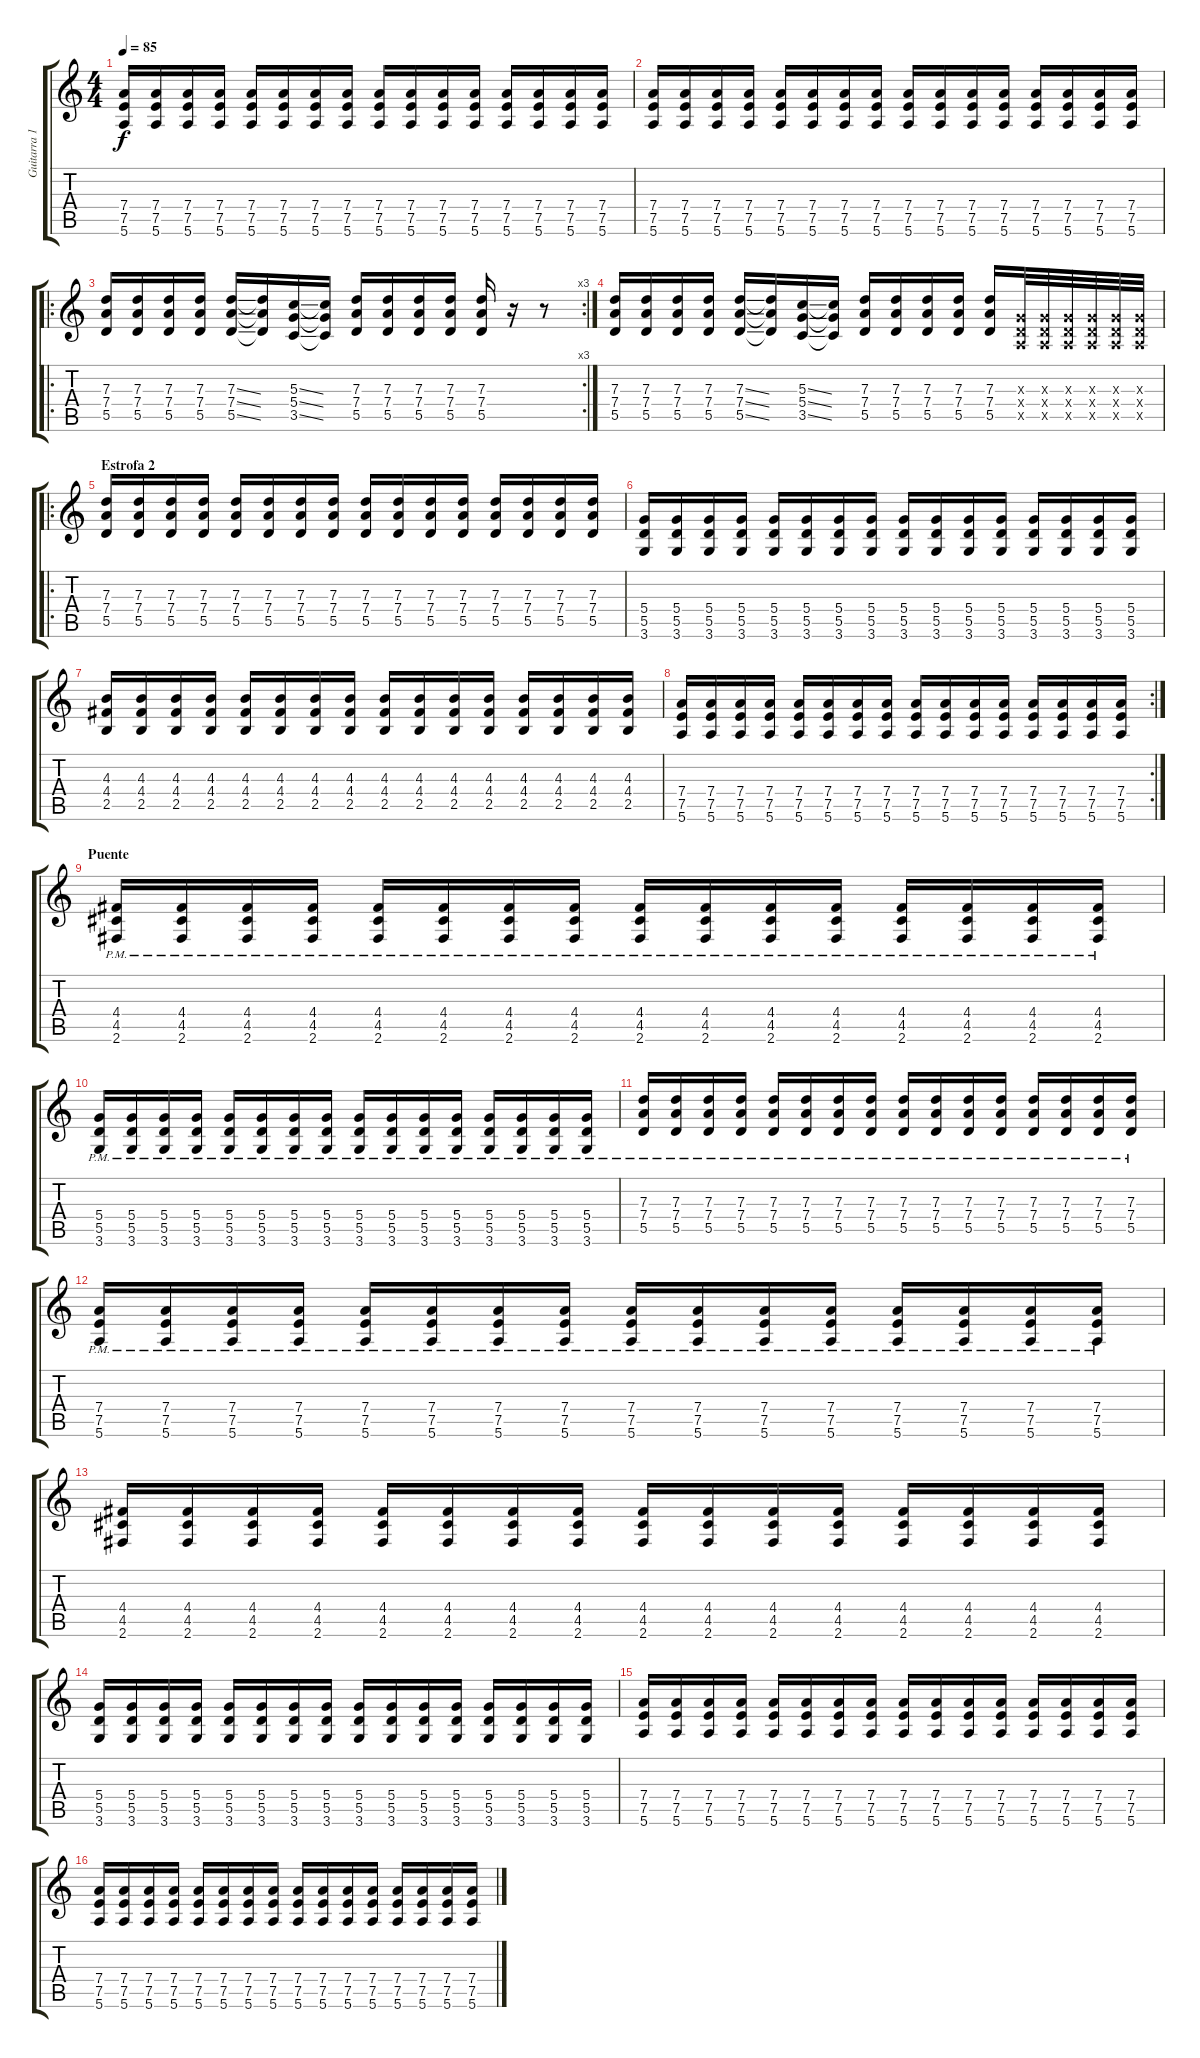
\track ("Guitarra 1" "Guitarra 1") {instrument distortionguitar}
\staff {score tabs}
\tuning (E4 B3 G3 D3 A2 E2) {hide}
\ts (4 4)
\tempo 85
\clef g2
\ks c
(7.4 7.5 5.6).16{dy f} (7.4 7.5 5.6).16 (7.4 7.5 5.6).16 (7.4 7.5 5.6).16 (7.4 7.5 5.6).16 (7.4 7.5 5.6).16 (7.4 7.5 5.6).16 (7.4 7.5 5.6).16 (7.4 7.5 5.6).16 (7.4 7.5 5.6).16 (7.4 7.5 5.6).16 (7.4 7.5 5.6).16 (7.4 7.5 5.6).16 (7.4 7.5 5.6).16 (7.4 7.5 5.6).16 (7.4 7.5 5.6).16 |
(7.4 7.5 5.6).16 (7.4 7.5 5.6).16 (7.4 7.5 5.6).16 (7.4 7.5 5.6).16 (7.4 7.5 5.6).16 (7.4 7.5 5.6).16 (7.4 7.5 5.6).16 (7.4 7.5 5.6).16 (7.4 7.5 5.6).16 (7.4 7.5 5.6).16 (7.4 7.5 5.6).16 (7.4 7.5 5.6).16 (7.4 7.5 5.6).16 (7.4 7.5 5.6).16 (7.4 7.5 5.6).16 (7.4 7.5 5.6).16 |
\ro
\rc 3
(7.3 7.4 5.5).16 (7.3 7.4 5.5).16 (7.3 7.4 5.5).16 (7.3 7.4 5.5).16 (7.3{ss} 7.4{ss} 5.5{ss}).16 (7.3{t} 7.4{t} 5.5{t}).16 (5.3{ss} 5.4{ss} 3.5{ss}).16 (5.3{t} 5.4{t} 3.5{t}).16 (7.3 7.4 5.5).16 (7.3 7.4 5.5).16 (7.3 7.4 5.5).16 (7.3 7.4 5.5).16 (7.3 7.4 5.5).16 r.16 r.8 |
(7.3 7.4 5.5).16 (7.3 7.4 5.5).16 (7.3 7.4 5.5).16 (7.3 7.4 5.5).16 (7.3{ss} 7.4{ss} 5.5{ss}).16 (7.3{t} 7.4{t} 5.5{t}).16 (5.3{ss} 5.4{ss} 3.5{ss}).16 (5.3{t} 5.4{t} 3.5{t}).16 (7.3 7.4 5.5).16 (7.3 7.4 5.5).16 (7.3 7.4 5.5).16 (7.3 7.4 5.5).16 (7.3 7.4 5.5).16 (0.3{x} 0.4{x} 0.5{x}).32 (0.3{x} 0.4{x} 0.5{x}).32 (0.3{x} 0.4{x} 0.5{x}).32 (0.3{x} 0.4{x} 0.5{x}).32 (0.3{x} 0.4{x} 0.5{x}).32 (0.3{x} 0.4{x} 0.5{x}).32 |
\ro
\section ("" "Estrofa 2")
(7.3 7.4 5.5).16 (7.3 7.4 5.5).16 (7.3 7.4 5.5).16 (7.3 7.4 5.5).16 (7.3 7.4 5.5).16 (7.3 7.4 5.5).16 (7.3 7.4 5.5).16 (7.3 7.4 5.5).16 (7.3 7.4 5.5).16 (7.3 7.4 5.5).16 (7.3 7.4 5.5).16 (7.3 7.4 5.5).16 (7.3 7.4 5.5).16 (7.3 7.4 5.5).16 (7.3 7.4 5.5).16 (7.3 7.4 5.5).16 |
(5.4 5.5 3.6).16 (5.4 5.5 3.6).16 (5.4 5.5 3.6).16 (5.4 5.5 3.6).16 (5.4 5.5 3.6).16 (5.4 5.5 3.6).16 (5.4 5.5 3.6).16 (5.4 5.5 3.6).16 (5.4 5.5 3.6).16 (5.4 5.5 3.6).16 (5.4 5.5 3.6).16 (5.4 5.5 3.6).16 (5.4 5.5 3.6).16 (5.4 5.5 3.6).16 (5.4 5.5 3.6).16 (5.4 5.5 3.6).16 |
(4.3 4.4 2.5).16 (4.3 4.4 2.5).16 (4.3 4.4 2.5).16 (4.3 4.4 2.5).16 (4.3 4.4 2.5).16 (4.3 4.4 2.5).16 (4.3 4.4 2.5).16 (4.3 4.4 2.5).16 (4.3 4.4 2.5).16 (4.3 4.4 2.5).16 (4.3 4.4 2.5).16 (4.3 4.4 2.5).16 (4.3 4.4 2.5).16 (4.3 4.4 2.5).16 (4.3 4.4 2.5).16 (4.3 4.4 2.5).16 |
\rc 2
(7.4 7.5 5.6).16 (7.4 7.5 5.6).16 (7.4 7.5 5.6).16 (7.4 7.5 5.6).16 (7.4 7.5 5.6).16 (7.4 7.5 5.6).16 (7.4 7.5 5.6).16 (7.4 7.5 5.6).16 (7.4 7.5 5.6).16 (7.4 7.5 5.6).16 (7.4 7.5 5.6).16 (7.4 7.5 5.6).16 (7.4 7.5 5.6).16 (7.4 7.5 5.6).16 (7.4 7.5 5.6).16 (7.4 7.5 5.6).16 |
\section ("" "Puente")
(4.4{pm} 4.5 2.6).16 (4.4{pm} 4.5 2.6).16 (4.4{pm} 4.5 2.6).16 (4.4{pm} 4.5 2.6).16 (4.4{pm} 4.5 2.6).16 (4.4{pm} 4.5 2.6).16 (4.4{pm} 4.5 2.6).16 (4.4{pm} 4.5 2.6).16 (4.4{pm} 4.5 2.6).16 (4.4{pm} 4.5 2.6).16 (4.4{pm} 4.5 2.6).16 (4.4{pm} 4.5 2.6).16 (4.4{pm} 4.5 2.6).16 (4.4{pm} 4.5 2.6).16 (4.4{pm} 4.5 2.6).16 (4.4{pm} 4.5 2.6).16 |
(5.4{pm} 5.5 3.6).16 (5.4{pm} 5.5 3.6).16 (5.4{pm} 5.5 3.6).16 (5.4{pm} 5.5 3.6).16 (5.4{pm} 5.5 3.6).16 (5.4{pm} 5.5 3.6).16 (5.4{pm} 5.5 3.6).16 (5.4{pm} 5.5 3.6).16 (5.4{pm} 5.5 3.6).16 (5.4{pm} 5.5 3.6).16 (5.4{pm} 5.5 3.6).16 (5.4{pm} 5.5 3.6).16 (5.4{pm} 5.5 3.6).16 (5.4{pm} 5.5 3.6).16 (5.4{pm} 5.5 3.6).16 (5.4{pm} 5.5 3.6).16 |
(7.3{pm} 7.4 5.5).16 (7.3{pm} 7.4 5.5).16 (7.3{pm} 7.4 5.5).16 (7.3{pm} 7.4 5.5).16 (7.3{pm} 7.4 5.5).16 (7.3{pm} 7.4 5.5).16 (7.3{pm} 7.4 5.5).16 (7.3{pm} 7.4 5.5).16 (7.3{pm} 7.4 5.5).16 (7.3{pm} 7.4 5.5).16 (7.3{pm} 7.4 5.5).16 (7.3{pm} 7.4 5.5).16 (7.3{pm} 7.4 5.5).16 (7.3{pm} 7.4 5.5).16 (7.3{pm} 7.4 5.5).16 (7.3{pm} 7.4 5.5).16 |
(7.4{pm} 7.5 5.6).16 (7.4{pm} 7.5 5.6).16 (7.4{pm} 7.5 5.6).16 (7.4{pm} 7.5 5.6).16 (7.4{pm} 7.5 5.6).16 (7.4{pm} 7.5 5.6).16 (7.4{pm} 7.5 5.6).16 (7.4{pm} 7.5 5.6).16 (7.4{pm} 7.5 5.6).16 (7.4{pm} 7.5 5.6).16 (7.4{pm} 7.5 5.6).16 (7.4{pm} 7.5 5.6).16 (7.4{pm} 7.5 5.6).16 (7.4{pm} 7.5 5.6).16 (7.4{pm} 7.5 5.6).16 (7.4{pm} 7.5 5.6).16 |
(4.4 4.5 2.6).16 (4.4 4.5 2.6).16 (4.4 4.5 2.6).16 (4.4 4.5 2.6).16 (4.4 4.5 2.6).16 (4.4 4.5 2.6).16 (4.4 4.5 2.6).16 (4.4 4.5 2.6).16 (4.4 4.5 2.6).16 (4.4 4.5 2.6).16 (4.4 4.5 2.6).16 (4.4 4.5 2.6).16 (4.4 4.5 2.6).16 (4.4 4.5 2.6).16 (4.4 4.5 2.6).16 (4.4 4.5 2.6).16 |
(5.4 5.5 3.6).16 (5.4 5.5 3.6).16 (5.4 5.5 3.6).16 (5.4 5.5 3.6).16 (5.4 5.5 3.6).16 (5.4 5.5 3.6).16 (5.4 5.5 3.6).16 (5.4 5.5 3.6).16 (5.4 5.5 3.6).16 (5.4 5.5 3.6).16 (5.4 5.5 3.6).16 (5.4 5.5 3.6).16 (5.4 5.5 3.6).16 (5.4 5.5 3.6).16 (5.4 5.5 3.6).16 (5.4 5.5 3.6).16 |
(7.4 7.5 5.6).16 (7.4 7.5 5.6).16 (7.4 7.5 5.6).16 (7.4 7.5 5.6).16 (7.4 7.5 5.6).16 (7.4 7.5 5.6).16 (7.4 7.5 5.6).16 (7.4 7.5 5.6).16 (7.4 7.5 5.6).16 (7.4 7.5 5.6).16 (7.4 7.5 5.6).16 (7.4 7.5 5.6).16 (7.4 7.5 5.6).16 (7.4 7.5 5.6).16 (7.4 7.5 5.6).16 (7.4 7.5 5.6).16 |
(7.4 7.5 5.6).16 (7.4 7.5 5.6).16 (7.4 7.5 5.6).16 (7.4 7.5 5.6).16 (7.4 7.5 5.6).16 (7.4 7.5 5.6).16 (7.4 7.5 5.6).16 (7.4 7.5 5.6).16 (7.4 7.5 5.6).16 (7.4 7.5 5.6).16 (7.4 7.5 5.6).16 (7.4 7.5 5.6).16 (7.4 7.5 5.6).16 (7.4 7.5 5.6).16 (7.4 7.5 5.6).16 (7.4 7.5 5.6).16
